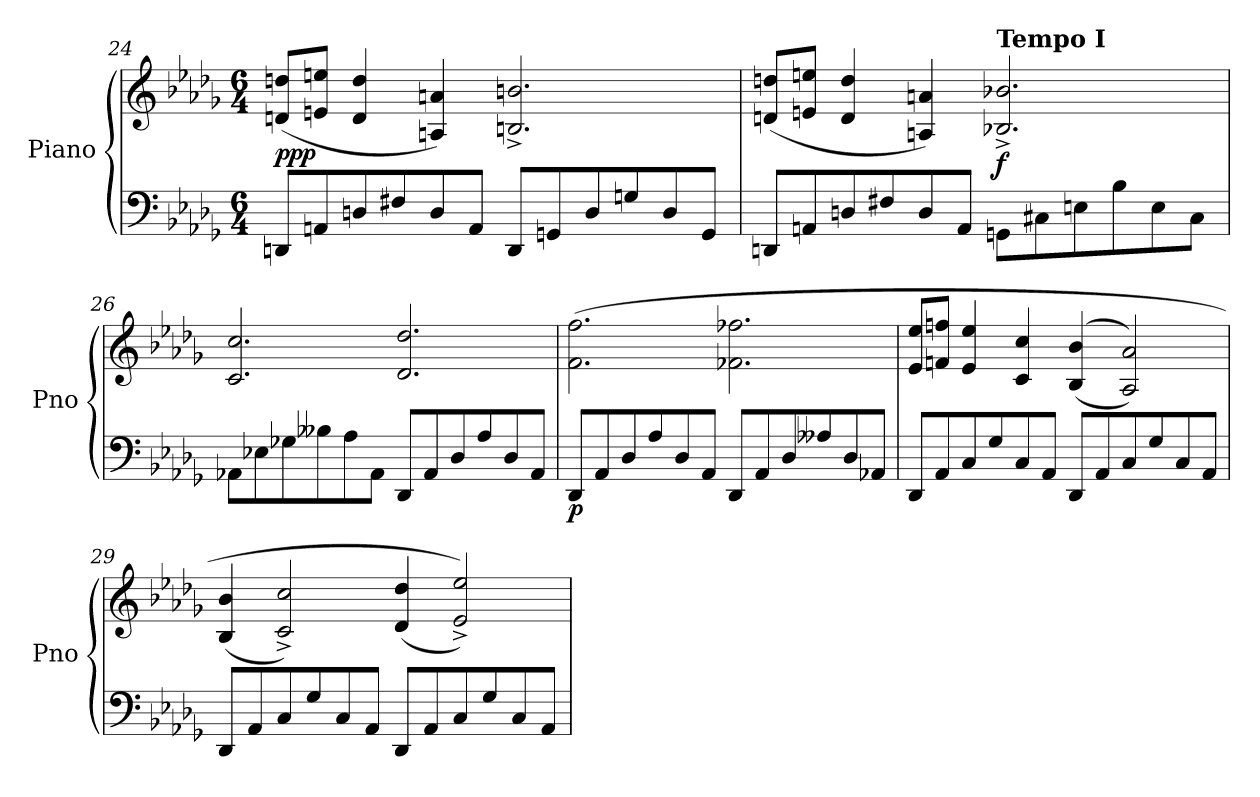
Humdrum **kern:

**kern	**kern	**dynam
*part1	*part1	*part1
*staff2	*staff1	*staff1/2
*I"Piano	*	*
*I'Pno	*	*
*clefF4	*clefG2	*
*k[b-e-a-d-g-]	*k[b-e-a-d-g-]	*
*M6/4	*M6/4	*
=24	=24	=24
!	!	!LO:DY:b
8DDn/L	(<8dn/ 8ddn/L	ppp
8AAn/	8en/ 8een/J	.
8Dn/	4d/ 4dd/	.
8F#X/	.	.
8D/	4An/ 4an/)	.
8AA/J	.	.
8DD/L	2.Bn/^ 2.bn/^	.
8GGn/	.	.
8D/	.	.
8Gn/	.	.
8D/	.	.
8GG/J	.	.
=25	=25	=25
8DDn/L	(<8dn/ 8ddn/L	.
8AAn/	8en/ 8een/J	.
8Dn/	4d/ 4dd/	.
8F#X/	.	.
8D/	4An/ 4an/)	.
8AA/J	.	.
!	!LO:TX:a:B:t=Tempo I	!
!	!	!LO:DY:b
8GGn\L	2.B-X/^ 2.b-X/^	f
8C#X\	.	.
8En\	.	.
8B-\	.	.
8E\	.	.
8C#\J	.	.
!!LO:PB:g=z
=26	=26	=26
8AA-X\L	2.c/ 2.cc/	.
8E-X\	.	.
8G-X\	.	.
8B--X\	.	.
8A-\	.	.
8AA-\J	.	.
8DD-/L	2.d-/ 2.dd-/	.
8AA-/	.	.
8D-/	.	.
8A-/	.	.
8D-/	.	.
8AA-/J	.	.
=27	=27	=27
!	!	!LO:DY:b=2
8DD-/L	(>2.f\ 2.ff\	p
8AA-/	.	.
8D-/	.	.
8A-/	.	.
8D-/	.	.
8AA-/J	.	.
8DD-/L	2.f-X\ 2.ff-X\	.
8AA-/	.	.
8D-/	.	.
8A--X/	.	.
8D-/	.	.
8AA-X/J	.	.
=28	=28	=28
8DD-/L	8e-/ 8ee-/L	.
8AA-/	8fn/ 8ffn/J	.
8C/	4e-/ 4ee-/	.
8G-/	.	.
8C/	4c/ 4cc/	.
8AA-/J	.	.
8DD-/L	(<(<4B-/ 4b-/	.
8AA-/	.	.
8C/	2A-/ 2a-/))	.
8G-/	.	.
8C/	.	.
8AA-/J	.	.
!!LO:LB:g=z
=29	=29	=29
8DD-/L	(<4B-/ 4b-/	.
8AA-/	.	.
8C/	2c/^ 2cc/^)	.
8G-/	.	.
8C/	.	.
8AA-/J	.	.
8DD-/L	(<4d-/ 4dd-/	.
8AA-/	.	.
8C/	2e-/^ 2ee-/^))	.
8G-/	.	.
8C/	.	.
8AA-/J	.	.
=	=	=
*-	*-	*-
